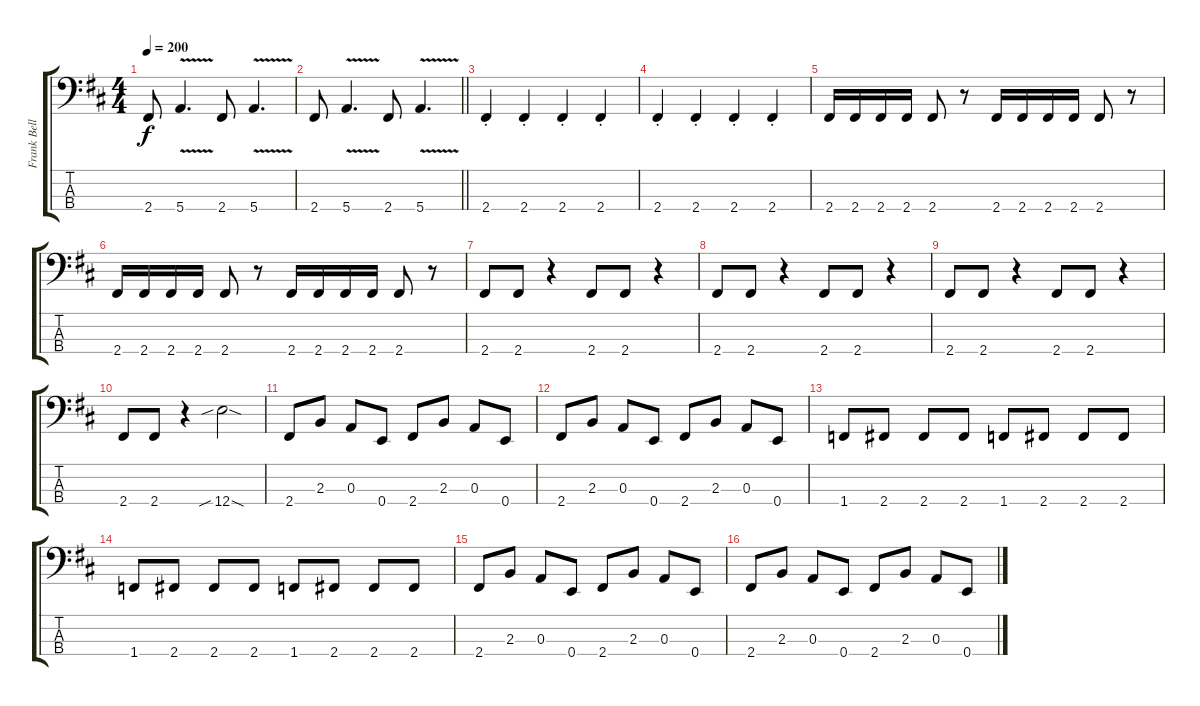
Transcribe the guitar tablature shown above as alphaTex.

\track ("Frank Bello" "Frank Bell") {instrument electricbassfinger}
\staff {score tabs}
\tuning (G2 D2 A1 E1) {hide}
\ts (4 4)
\tempo 200
\clef f4
\ks d
2.4.8{dy f} 5.4{v}.4{d} 2.4.8 5.4{v}.4{d} |
\barLineRight lightlight
2.4.8 5.4{v}.4{d} 2.4.8 5.4{v}.4{d} |
2.4{st}.4 2.4{st}.4 2.4{st}.4 2.4{st}.4 |
2.4{st}.4 2.4{st}.4 2.4{st}.4 2.4{st}.4 |
2.4.16 2.4.16 2.4.16 2.4.16 2.4.8 r.8 2.4.16 2.4.16 2.4.16 2.4.16 2.4.8 r.8 |
2.4.16 2.4.16 2.4.16 2.4.16 2.4.8 r.8 2.4.16 2.4.16 2.4.16 2.4.16 2.4.8 r.8 |
2.4.8 2.4.8 r.4 2.4.8 2.4.8 r.4 |
2.4.8 2.4.8 r.4 2.4.8 2.4.8 r.4 |
2.4.8 2.4.8 r.4 2.4.8 2.4.8 r.4 |
2.4.8 2.4.8 r.4 12.4{sib sod}.2 |
2.4.8 2.3.8 0.3.8 0.4.8 2.4.8 2.3.8 0.3.8 0.4.8 |
2.4.8 2.3.8 0.3.8 0.4.8 2.4.8 2.3.8 0.3.8 0.4.8 |
1.4.8 2.4.8 2.4.8 2.4.8 1.4.8 2.4.8 2.4.8 2.4.8 |
1.4.8 2.4.8 2.4.8 2.4.8 1.4.8 2.4.8 2.4.8 2.4.8 |
2.4.8 2.3.8 0.3.8 0.4.8 2.4.8 2.3.8 0.3.8 0.4.8 |
2.4.8 2.3.8 0.3.8 0.4.8 2.4.8 2.3.8 0.3.8 0.4.8
